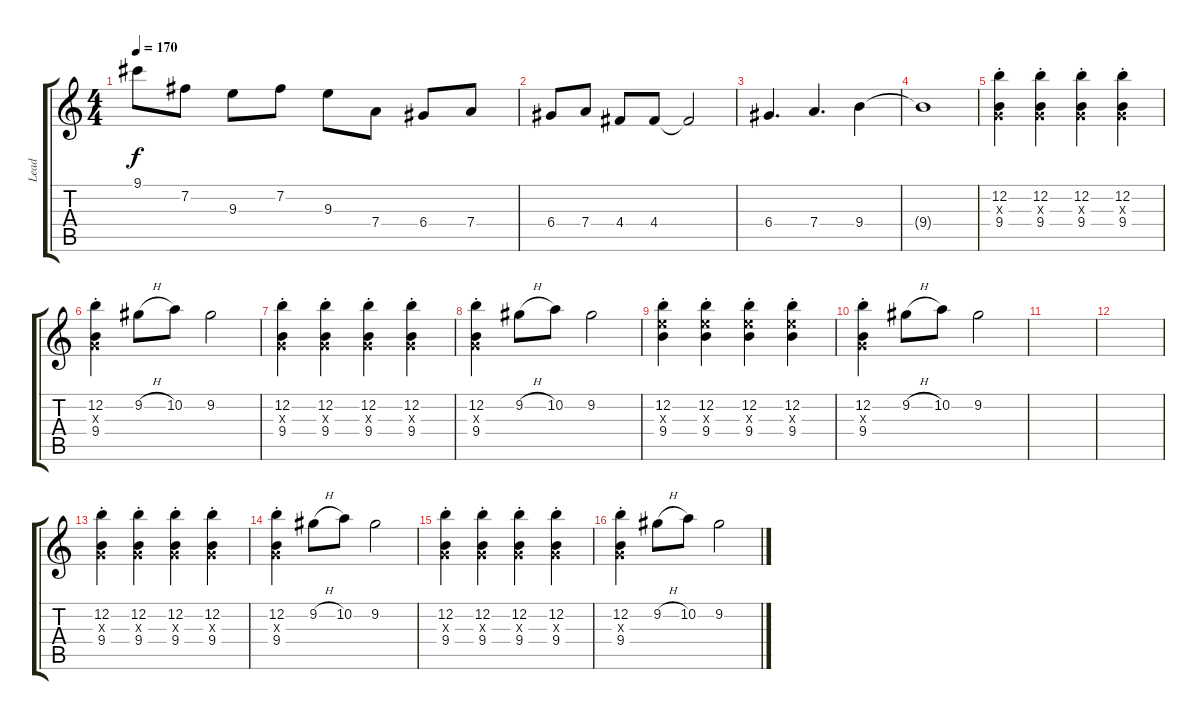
\track ("Lead" "Lead") {instrument distortionguitar}
\staff {score tabs}
\tuning (E4 B3 G3 D3 A2 D2) {hide}
\ts (4 4)
\tempo 170
\clef g2
\ks c
9.1.8{dy f} 7.2.8 9.3.8 7.2.8 9.3.8 7.4.8 6.4.8 7.4.8 |
6.4.8 7.4.8 4.4.8 4.4.8 4.4{t}.2 |
6.4.4{d} 7.4.4{d} 9.4.4 |
9.4{t}.1 |
(12.2{st} 0.3{x} 9.4{st}).4 (12.2{st} 0.3{x} 9.4{st}).4 (12.2{st} 0.3{x} 9.4{st}).4 (12.2{st} 0.3{x} 9.4{st}).4 |
(12.2{st} 0.3{x} 9.4{st}).4 9.2{h}.8 10.2.8 9.2.2 |
(12.2{st} 0.3{x} 9.4{st}).4 (12.2{st} 0.3{x} 9.4{st}).4 (12.2{st} 0.3{x} 9.4{st}).4 (12.2{st} 0.3{x} 9.4{st}).4 |
(12.2{st} 0.3{x} 9.4{st}).4 9.2{h}.8 10.2.8 9.2.2 |
(12.2{st} 9.3{x} 9.4{st}).4 (12.2{st} 9.3{x} 9.4{st}).4 (12.2{st} 9.3{x} 9.4{st}).4 (12.2{st} 9.3{x} 9.4{st}).4 |
(12.2{st} 0.3{x} 9.4{st}).4 9.2{h}.8 10.2.8 9.2.2 |
|
|
(12.2{st} 0.3{x} 9.4{st}).4 (12.2{st} 0.3{x} 9.4{st}).4 (12.2{st} 0.3{x} 9.4{st}).4 (12.2{st} 0.3{x} 9.4{st}).4 |
(12.2{st} 0.3{x} 9.4{st}).4 9.2{h}.8 10.2.8 9.2.2 |
(12.2{st} 0.3{x} 9.4{st}).4 (12.2{st} 0.3{x} 9.4{st}).4 (12.2{st} 0.3{x} 9.4{st}).4 (12.2{st} 0.3{x} 9.4{st}).4 |
(12.2{st} 0.3{x} 9.4{st}).4 9.2{h}.8 10.2.8 9.2.2
